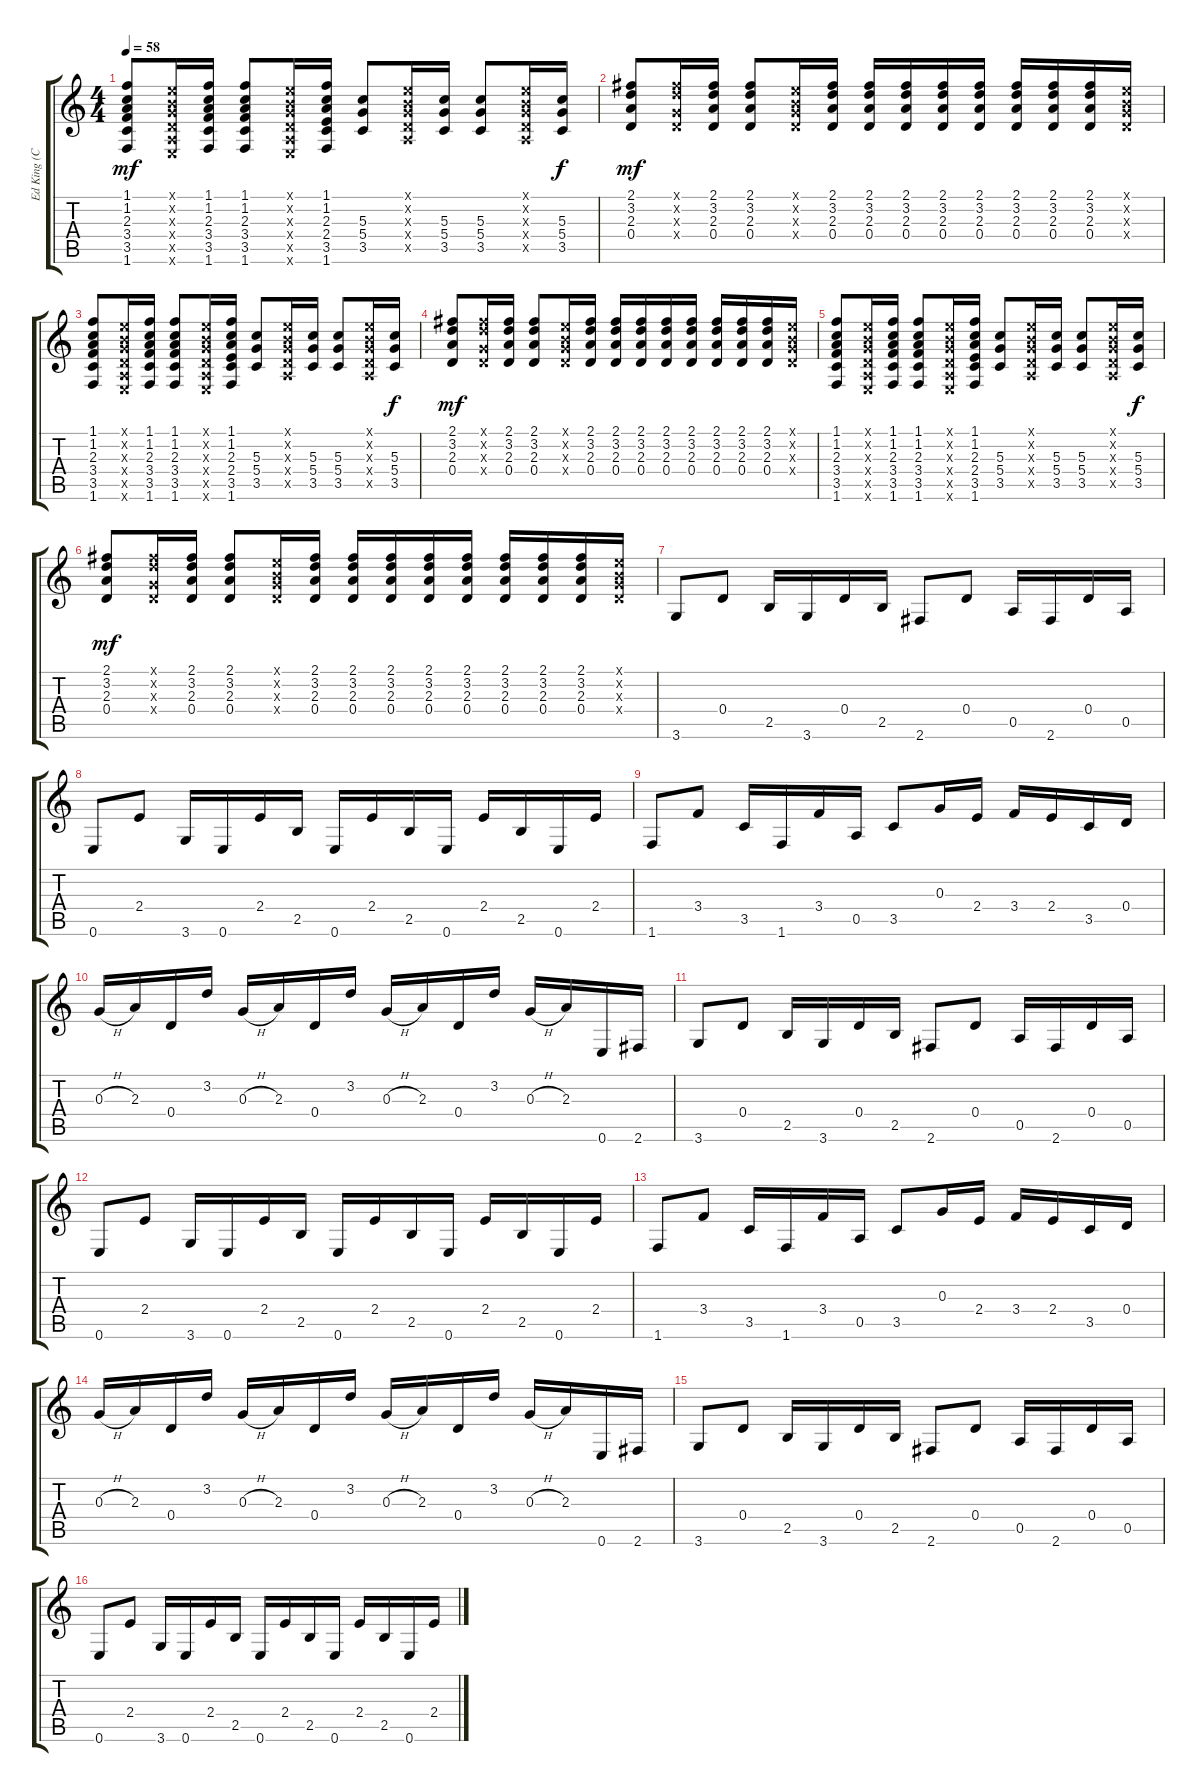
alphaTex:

\track ("Ed King (Clean/Solo Guitar)" "Ed King (C") {instrument overdrivenguitar}
\staff {score tabs}
\tuning (E4 B3 G3 D3 A2 E2) {hide}
\ts (4 4)
\tempo 58
\clef g2
\ks c
(1.1 1.2 2.3 3.4 3.5 1.6).8{dy mf} (0.1{x} 0.2{x} 0.3{x} 0.4{x} 0.5{x} 0.6{x}).16 (1.1 1.2 2.3 3.4 3.5 1.6).16 (1.1 1.2 2.3 3.4 3.5 1.6).8 (0.1{x} 0.2{x} 0.3{x} 0.4{x} 0.5{x} 0.6{x}).16 (1.1 1.2 2.3 2.4 3.5 1.6).16 (5.3 5.4 3.5).8 (0.1{x} 0.2{x} 0.3{x} 0.4{x} 0.5{x}).16 (5.3 5.4 3.5).16 (5.3 5.4 3.5).8 (0.1{x} 0.2{x} 0.3{x} 0.4{x} 0.5{x}).16 (5.3 5.4 3.5).16{dy f} |
(2.1 3.2 2.3 0.4).8{dy mf} (2.1{x} 3.2{x} 0.3{x} 0.4{x}).16 (2.1 3.2 2.3 0.4).16 (2.1 3.2 2.3 0.4).8 (0.1{x} 0.2{x} 0.3{x} 0.4{x}).16 (2.1 3.2 2.3 0.4).16 (2.1 3.2 2.3 0.4).16 (2.1 3.2 2.3 0.4).16 (2.1 3.2 2.3 0.4).16 (2.1 3.2 2.3 0.4).16 (2.1 3.2 2.3 0.4).16 (2.1 3.2 2.3 0.4).16 (2.1 3.2 2.3 0.4).16 (0.1{x} 0.2{x} 0.3{x} 0.4{x}).16 |
(1.1 1.2 2.3 3.4 3.5 1.6).8 (0.1{x} 0.2{x} 0.3{x} 0.4{x} 0.5{x} 0.6{x}).16 (1.1 1.2 2.3 3.4 3.5 1.6).16 (1.1 1.2 2.3 3.4 3.5 1.6).8 (0.1{x} 0.2{x} 0.3{x} 0.4{x} 0.5{x} 0.6{x}).16 (1.1 1.2 2.3 2.4 3.5 1.6).16 (5.3 5.4 3.5).8 (0.1{x} 0.2{x} 0.3{x} 0.4{x} 0.5{x}).16 (5.3 5.4 3.5).16 (5.3 5.4 3.5).8 (0.1{x} 0.2{x} 0.3{x} 0.4{x} 0.5{x}).16 (5.3 5.4 3.5).16{dy f} |
(2.1 3.2 2.3 0.4).8{dy mf} (2.1{x} 3.2{x} 0.3{x} 0.4{x}).16 (2.1 3.2 2.3 0.4).16 (2.1 3.2 2.3 0.4).8 (0.1{x} 0.2{x} 0.3{x} 0.4{x}).16 (2.1 3.2 2.3 0.4).16 (2.1 3.2 2.3 0.4).16 (2.1 3.2 2.3 0.4).16 (2.1 3.2 2.3 0.4).16 (2.1 3.2 2.3 0.4).16 (2.1 3.2 2.3 0.4).16 (2.1 3.2 2.3 0.4).16 (2.1 3.2 2.3 0.4).16 (0.1{x} 0.2{x} 0.3{x} 0.4{x}).16 |
(1.1 1.2 2.3 3.4 3.5 1.6).8 (0.1{x} 0.2{x} 0.3{x} 0.4{x} 0.5{x} 0.6{x}).16 (1.1 1.2 2.3 3.4 3.5 1.6).16 (1.1 1.2 2.3 3.4 3.5 1.6).8 (0.1{x} 0.2{x} 0.3{x} 0.4{x} 0.5{x} 0.6{x}).16 (1.1 1.2 2.3 2.4 3.5 1.6).16 (5.3 5.4 3.5).8 (0.1{x} 0.2{x} 0.3{x} 0.4{x} 0.5{x}).16 (5.3 5.4 3.5).16 (5.3 5.4 3.5).8 (0.1{x} 0.2{x} 0.3{x} 0.4{x} 0.5{x}).16 (5.3 5.4 3.5).16{dy f} |
(2.1 3.2 2.3 0.4).8{dy mf} (2.1{x} 3.2{x} 0.3{x} 0.4{x}).16 (2.1 3.2 2.3 0.4).16 (2.1 3.2 2.3 0.4).8 (0.1{x} 0.2{x} 0.3{x} 0.4{x}).16 (2.1 3.2 2.3 0.4).16 (2.1 3.2 2.3 0.4).16 (2.1 3.2 2.3 0.4).16 (2.1 3.2 2.3 0.4).16 (2.1 3.2 2.3 0.4).16 (2.1 3.2 2.3 0.4).16 (2.1 3.2 2.3 0.4).16 (2.1 3.2 2.3 0.4).16 (0.1{x} 0.2{x} 0.3{x} 0.4{x}).16 |
3.6.8 0.4.8 2.5.16 3.6.16 0.4.16 2.5.16 2.6.8 0.4.8 0.5.16 2.6.16 0.4.16 0.5.16 |
0.6.8 2.4.8 3.6.16 0.6.16 2.4.16 2.5.16 0.6.16 2.4.16 2.5.16 0.6.16 2.4.16 2.5.16 0.6.16 2.4.16 |
1.6.8 3.4.8 3.5.16 1.6.16 3.4.16 0.5.16 3.5.8 0.3.16 2.4.16 3.4.16 2.4.16 3.5.16 0.4.16 |
0.3{h}.16 2.3.16 0.4.16 3.2.16 0.3{h}.16 2.3.16 0.4.16 3.2.16 0.3{h}.16 2.3.16 0.4.16 3.2.16 0.3{h}.16 2.3.16 0.6.16 2.6.16 |
3.6.8 0.4.8 2.5.16 3.6.16 0.4.16 2.5.16 2.6.8 0.4.8 0.5.16 2.6.16 0.4.16 0.5.16 |
0.6.8 2.4.8 3.6.16 0.6.16 2.4.16 2.5.16 0.6.16 2.4.16 2.5.16 0.6.16 2.4.16 2.5.16 0.6.16 2.4.16 |
1.6.8 3.4.8 3.5.16 1.6.16 3.4.16 0.5.16 3.5.8 0.3.16 2.4.16 3.4.16 2.4.16 3.5.16 0.4.16 |
0.3{h}.16 2.3.16 0.4.16 3.2.16 0.3{h}.16 2.3.16 0.4.16 3.2.16 0.3{h}.16 2.3.16 0.4.16 3.2.16 0.3{h}.16 2.3.16 0.6.16 2.6.16 |
3.6.8 0.4.8 2.5.16 3.6.16 0.4.16 2.5.16 2.6.8 0.4.8 0.5.16 2.6.16 0.4.16 0.5.16 |
0.6.8 2.4.8 3.6.16 0.6.16 2.4.16 2.5.16 0.6.16 2.4.16 2.5.16 0.6.16 2.4.16 2.5.16 0.6.16 2.4.16
